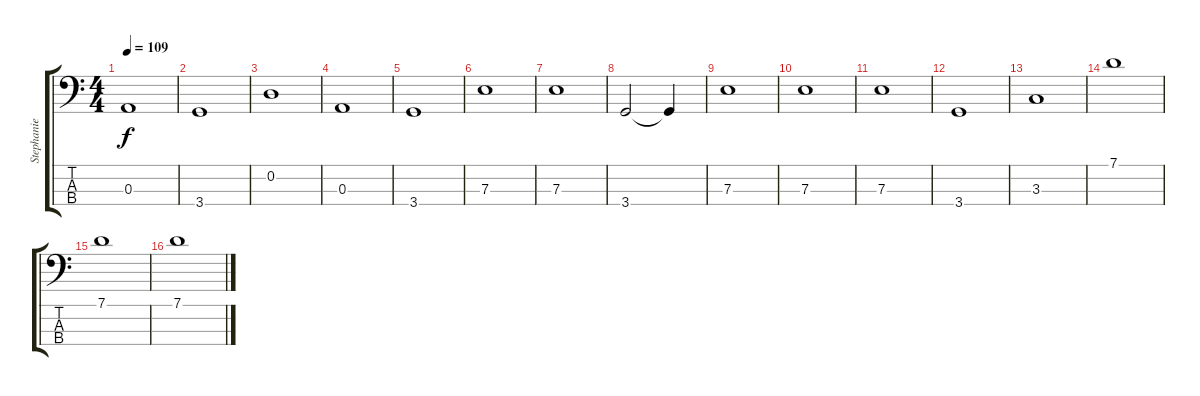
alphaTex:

\track ("Stephanie Ashworth" "Stephanie ") {instrument electricbassfinger}
\staff {score tabs}
\tuning (G2 D2 A1 E1) {hide}
\ts (4 4)
\tempo 109
\clef f4
\ks c
0.3.1{dy f} |
3.4.1 |
0.2.1 |
0.3.1 |
3.4.1 |
7.3.1 |
7.3.1 |
3.4.2 3.4{t}.4 |
7.3.1 |
7.3.1 |
7.3.1 |
3.4.1 |
3.3.1 |
7.1.1 |
7.1.1 |
7.1.1
